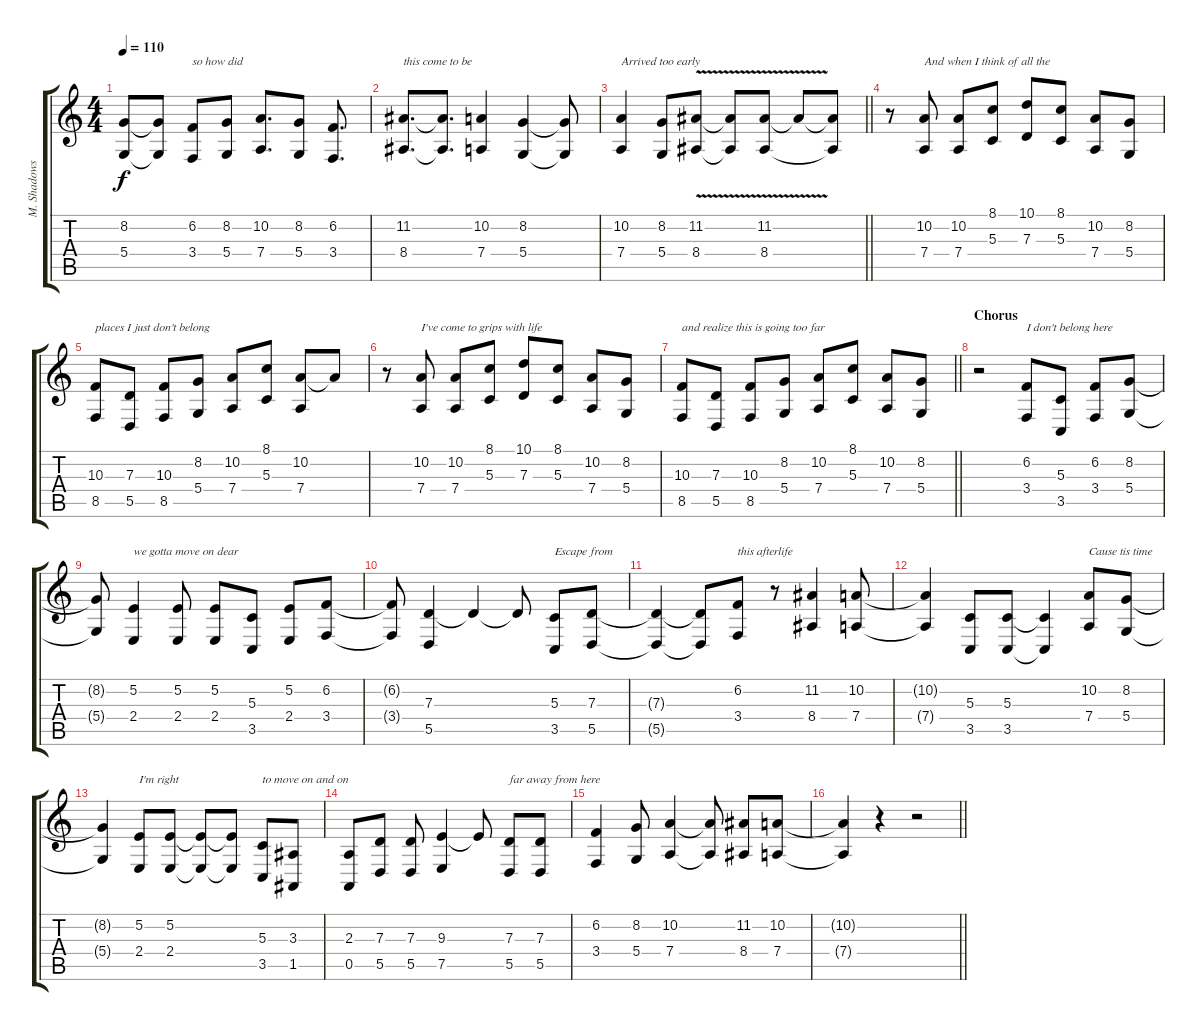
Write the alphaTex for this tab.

\track ("M. Shadows" "M. Shadows") {instrument lead1square}
\staff {score tabs}
\tuning (E4 B3 G3 D3 A2 D2) {hide}
\ts (4 4)
\tempo 110
\clef g2
\ks c
(8.2 5.4).8{dy f} (8.2{t} 5.4{t}).8 (6.2 3.4).8{txt "so how did "} (8.2 5.4).8 (10.2 7.4).8{d} (8.2 5.4).8 (6.2 3.4).8{d} |
(11.2 8.4).8{d txt "this come to be"} (11.2{t} 8.4{t}).8{d} (10.2 7.4).4 (8.2 5.4).4 (8.2{t} 5.4{t}).8 |
\barLineRight lightlight
(10.2 7.4).4{txt "Arrived too early"} (8.2 5.4).8 (11.2{v} 8.4).8 (11.2{t} 8.4{t}).8 (11.2{v} 8.4).8 11.2{t}.8 (11.2{t} 8.4{t}).8 |
r.8 (10.2 7.4).8{txt "And when I think of all the"} (10.2 7.4).8 (8.1 5.3).8 (10.1 7.3).8 (8.1 5.3).8 (10.2 7.4).8 (8.2 5.4).8 |
(10.3 8.5).8{txt "places I just don't belong"} (7.3 5.5).8 (10.3 8.5).8 (8.2 5.4).8 (10.2 7.4).8 (8.1 5.3).8 (10.2 7.4).8 10.2{t}.8 |
r.8 (10.2 7.4).8{txt "I've come to grips with life "} (10.2 7.4).8 (8.1 5.3).8 (10.1 7.3).8 (8.1 5.3).8 (10.2 7.4).8 (8.2 5.4).8 |
\barLineRight lightlight
(10.3 8.5).8{txt "and realize this is going too far"} (7.3 5.5).8 (10.3 8.5).8 (8.2 5.4).8 (10.2 7.4).8 (8.1 5.3).8 (10.2 7.4).8 (8.2 5.4).8 |
\section ("" "Chorus")
r.2 (6.2 3.4).8{txt "I don't belong here"} (5.3 3.5).8 (6.2 3.4).8 (8.2 5.4).8 |
(8.2{t} 5.4{t}).8 (5.2 2.4).4{txt "we gotta move on dear "} (5.2 2.4).8 (5.2 2.4).8 (5.3 3.5).8 (5.2 2.4).8 (6.2 3.4).8 |
(6.2{t} 3.4{t}).8 (7.3 5.5).4 7.3{t}.4 7.3{t}.8 (5.3 3.5).8{txt "Escape from"} (7.3 5.5).8 |
(7.3{t} 5.5{t}).4 (7.3{t} 5.5{t}).8 (6.2 3.4).8{txt "this afterlife"} r.8 (11.2 8.4).4 (10.2 7.4).8 |
(10.2{t} 7.4{t}).4 (5.3 3.5).8 (5.3 3.5).8 (5.3{t} 3.5{t}).4 (10.2 7.4).8{txt "Cause tis time"} (8.2 5.4).8 |
(8.2{t} 5.4{t}).4 (5.2 2.4).8{txt "I'm right"} (5.2 2.4).8 (5.2{t} 2.4{t}).8 (5.2{t} 2.4{t}).8 (5.3 3.5).8{txt "to move on and on"} (3.3 1.5).8 |
(2.3 0.5).8 (7.3 5.5).8 (7.3 5.5).8 (9.3 7.5).4 9.3{t}.8 (7.3 5.5).8{txt "far away from here"} (7.3 5.5).8 |
(6.2 3.4).4 (8.2 5.4).8 (10.2 7.4).4 (10.2{t} 7.4{t}).8 (11.2 8.4).8 (10.2 7.4).8 |
\barLineRight lightlight
(10.2{t} 7.4{t}).4 r.4 r.2
